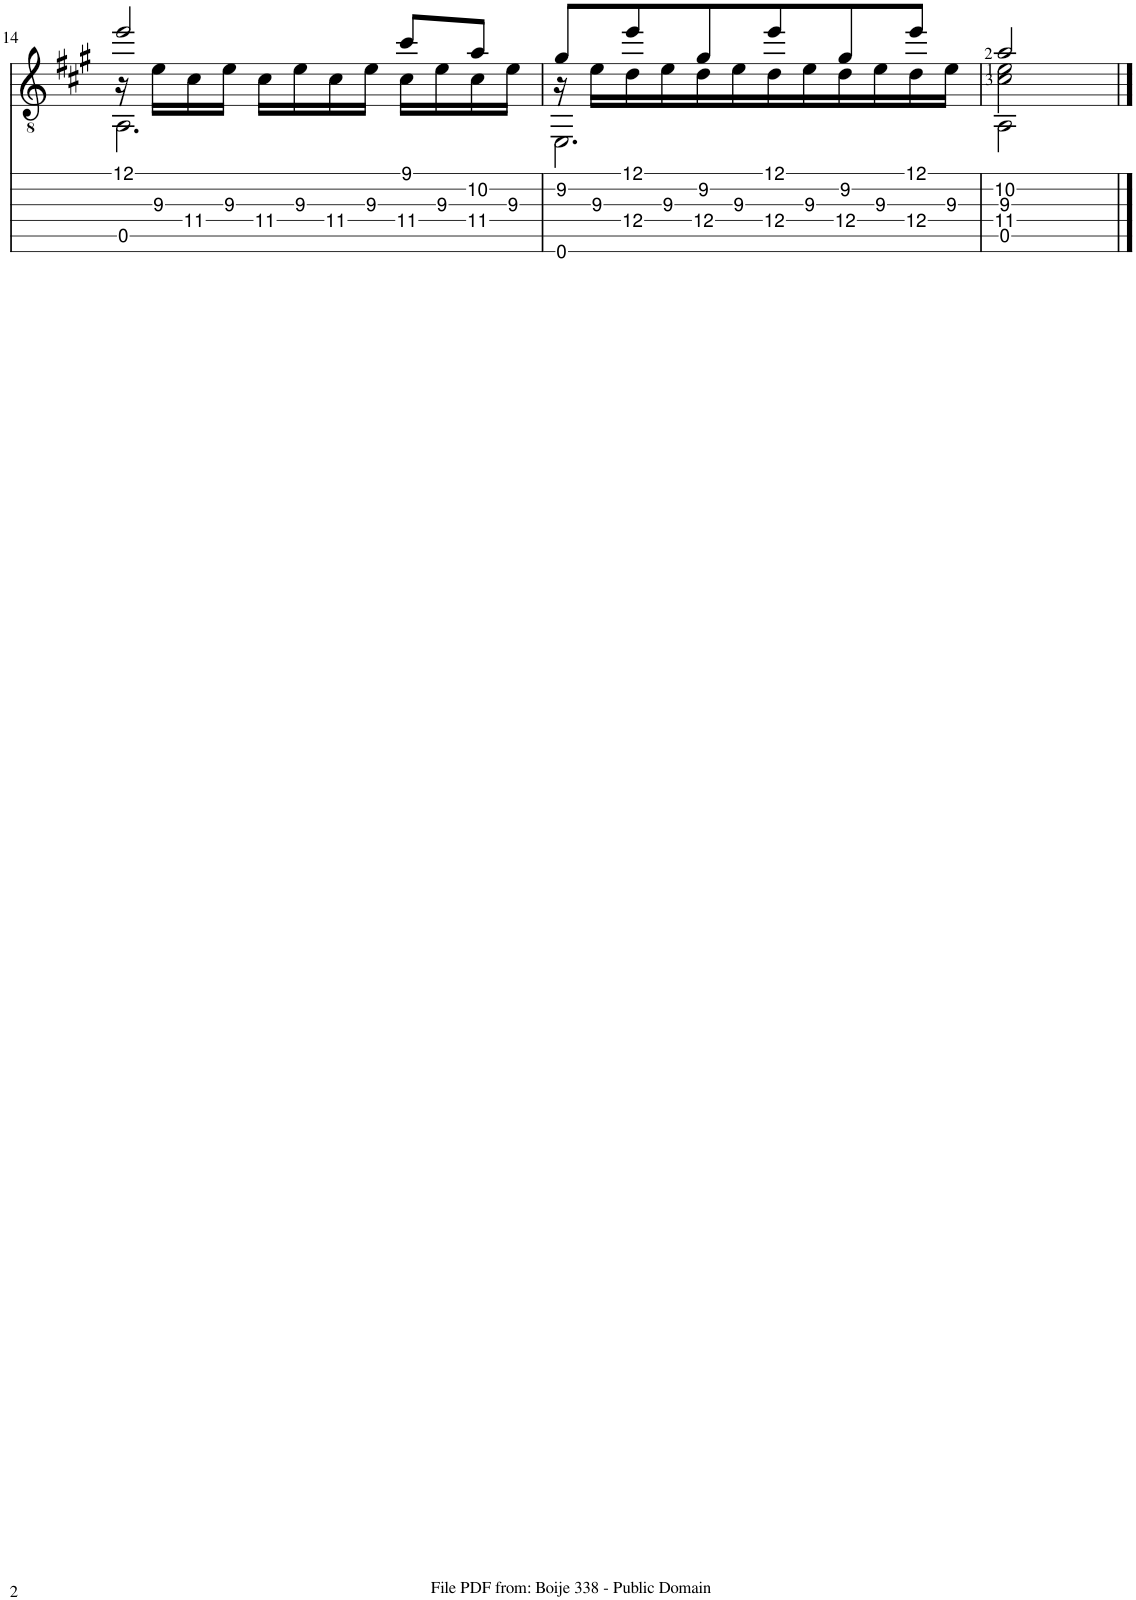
**kern	**kern
*part1	*part1
*staff2	*staff1
*I"Guitar	*
*I'Guit.	*
!!LO:PB:g=z
*	*clefGv2
*k[f#c#g#]	*k[f#c#g#]
*M3/4	*M3/4
=14	=14
*^	*^
*	*^	*	*^
2ee	16r	2.AA	2ee/	16r	2.AA\
.	16eLL	.	.	16e\LL	.
.	16c#	.	.	16c#\	.
.	16eJJ	.	.	16e\JJ	.
.	16c#LL	.	.	16c#\LL	.
.	16eJ	.	.	16e\	.
.	16c#L	.	.	16c#\	.
.	16eJJ	.	.	16e\JJ	.
8cc#L	16c#LL	.	8cc#/L	16c#\LL	.
.	16eJ	.	.	16e\	.
8aJ	16c#L	.	8a/J	16c#\	.
.	16eJJ	.	.	16e\JJ	.
=15	=15	=15	=15	=15	=15
8g#L	16r	2.EE	8g#/L	16r	2.EE\
.	16eLL	.	.	16e\LL	.
8eeJ	16d	.	8ee/	16d\	.
.	16eJJ	.	.	16e\	.
8g#L	16dLL	.	8g#/	16d\	.
.	16eJ	.	.	16e\	.
8eeJ	16dL	.	8ee/	16d\	.
.	16eJJ	.	.	16e\	.
8g#L	16dLL	.	8g#/	16d\	.
.	16eJ	.	.	16e\	.
8eeJ	16dL	.	8ee/J	16d\	.
.	16eJJ	.	.	16e\JJ	.
=16	=16	=16	=16	=16	=16
2a	2c# 2e	2AA	2a/	2c#\ 2e\	2AA\
*v	*v	*v	*	*	*
*	*v	*v	*v
==	==
*-	*-
